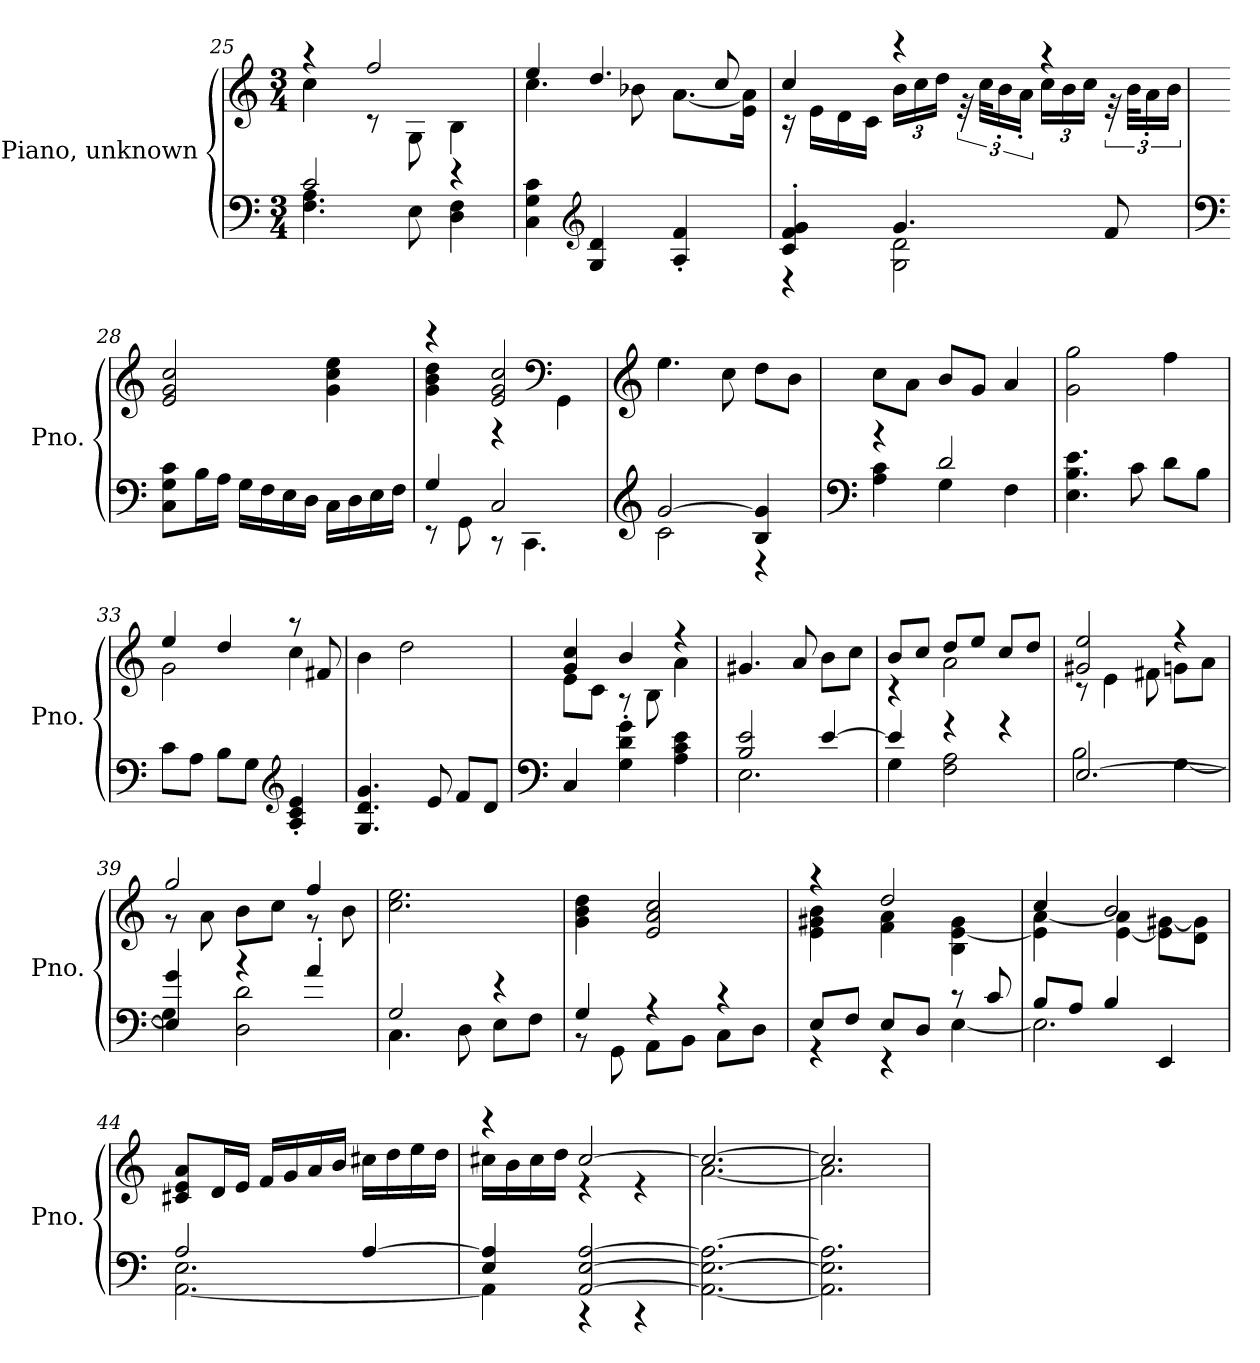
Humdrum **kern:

**kern	**kern
*part1	*part1
*staff2	*staff1
*I"Piano, unknown	*
*I'Pno.	*
*clefF4	*clefG2
*k[]	*k[]
*M3/4	*M3/4
=25	=25
*^	*^
2c/	4.F\ 4.A\	4r	4cc\
.	.	2ff/	8r
.	8E\	.	8G\
4r	4D\ 4F\	.	4B\
*v	*v	*	*
=26	=26	=26
4C\ 4G\ 4c\	4ee/	4.cc\
*clefG2	*	*
4G/ 4d/	4.dd/	.
.	.	8b-X\
4A/' 4f/'	.	[8.a\L
.	8cc/	.
.	.	16e\ 16a\]Jk
!!LO:LB:g=z	!!
=27	=27	=27
*^	*	*
4c/' 4f/' 4g/'	4r	4cc/	16r
.	.	.	16e\LL
.	.	.	16d\
.	.	.	16c\JJ
*	*	*	*Xbrackettup
4.g/	2G\ 2d\	4r	24b\LL
.	.	.	24cc\
.	.	.	24dd\JJ
*	*	*	*brackettup
.	.	.	48r
.	.	.	48cc\KLL
.	.	.	24b'\
.	.	.	24a'\JJ
*	*	*	*Xbrackettup
.	.	4r	24cc\LL
.	.	.	24b\
.	.	.	24cc\JJ
*	*	*	*brackettup
8f/	.	.	48r
.	.	.	48b\KLL
.	.	.	24a'\
.	.	.	24b\JJ
*v	*v	*	*
*	*v	*v
=28	=28
*clefF4	*
8C\ 8G\ 8c\L	2e/ 2g/ 2cc/
16B\L	.
16A\JJ	.
16G\LL	.
16F\	.
16E\	.
16D\JJ	.
16C\LL	4g\ 4cc\ 4ee\
16D\	.
16E\	.
16F\JJ	.
=29	=29
*^	*^
4G/	8r	4r	4g\ 4b\ 4dd\
.	8GG\	.	.
2C/	8r	2e/ 2g/ 2cc/	4r
.	4.CC\	.	.
*	*	*clefF4	*
.	.	.	4GG\
*	*	*v	*v
=30	=30	=30
*clefG2	*	*clefG2
[2g/	2c\	4.ee\
.	.	8cc\
4B/ 4g/]	4r	8dd\L
.	.	8b\J
!!LO:LB:g=z
=31	=31	=31
*clefF4	*	*
4r	4A\ 4c\	8cc\L
.	.	8a\J
2d/	4G\	8b/L
.	.	8g/J
.	4F\	4a/
*v	*v	*
=32	=32
4.E\ 4.B\ 4.e\	2g\ 2gg\
8c\	.
8d\L	4ff\
8B\J	.
=33	=33
*	*^
8c\L	4ee/	2g\
8A\J	.	.
8B\L	4dd/	.
8G\J	.	.
*clefG2	*	*
4A/' 4c/' 4e/'	8r	4cc\
.	8f#X/	.
*	*v	*v
=34	=34
4.G/ 4.d/ 4.g/	4b\
.	2dd\
8e/	.
8f/L	.
8d/J	.
=35	=35
*clefF4	*
*	*^
4C/	4g/ 4cc/	8e\L
.	.	8c\J
4G\' 4d\' 4g\'	4b/	8r
.	.	8B\
4A\ 4c\ 4e\	4r	4a\
*	*v	*v
=36	=36
*^	*
2B/ 2e/	2.E\	4.g#X/
.	.	8a/
[4e/	.	8b\L
.	.	8cc\J
!!LO:PB:g=z
=37	=37	=37
*	*	*^
4e/]	4G\	8b/L	4r
.	.	8cc/J	.
4r	2F\ 2A\	8dd/L	2a\
.	.	8ee/J	.
4r	.	8cc/L	.
.	.	8dd/J	.
=38	=38	=38	=38
[2.E/	2B\	2g#X/ 2ee/	8r
.	.	.	4e\
.	.	.	8f#X\
.	[4G\	4r	8gn\L
.	.	.	8a\J
=39	=39	=39	=39
4E/] 4g/	4G\]	2gg/	8r
.	.	.	8a\
4r	2D\ 2d\	.	8b\L
.	.	.	8cc\J
4a'/	.	4ff/	8r
.	.	.	8b\
*	*	*v	*v
=40	=40	=40
2G/	4.C\	2.cc\ 2.ee\
.	8D\	.
4r	8E\L	.
.	8F\J	.
=41	=41	=41
4G/	8r	4g\ 4b\ 4dd\
.	8GG\	.
4r	8AA\L	2e/ 2a/ 2cc/
.	8BB\J	.
4r	8C\L	.
.	8D\J	.
=42	=42	=42
*	*	*^
8E/L	4r	4r	4e\ 4g#X\ 4b\
8F/J	.	.	.
8E/L	4r	2dd/	4f\ 4a\
8D/J	.	.	.
8r	[4E\	.	4B\ [4e\ 4g#\
8c/	.	.	.
!!LO:LB:g=z	!!
=43	=43	=43	=43
8B/L	2.E\]	4cc/	4e\] [4a\
8A/J	.	.	.
4B/	.	2b/	[4e\ 4a\]
4EE/	.	.	8e\] [8g#X\L
.	.	.	8d\ 8g#\]J
*	*	*v	*v
=44	=44	=44
2A/	[2.AA\ 2.E\	8c#X/ 8e/ 8a/L
.	.	16d/L
.	.	16e/JJ
.	.	16f/LL
.	.	16g/
.	.	16a/
.	.	16b/JJ
[4A/	.	16cc#X\LL
.	.	16dd\
.	.	16ee\
.	.	16dd\JJ
=45	=45	=45
*	*	*^
4E/ 4A/]	4AA\]	4r	16cc#X\LL
.	.	.	16b\
.	.	.	16cc#\
.	.	.	16dd\JJ
[2AA/ [2E/ [2A/	4r	[2cc#/	4r
.	4r	.	4r
*v	*v	*	*
=46	=46	=46
2.AA\_ 2.E\_ 2.A\_	2.cc#/_	[2.a\
=47	=47	=47
2.AA\] 2.E\] 2.A\]	2.cc#/]	2.a\]
*	*v	*v
=	=
*-	*-
